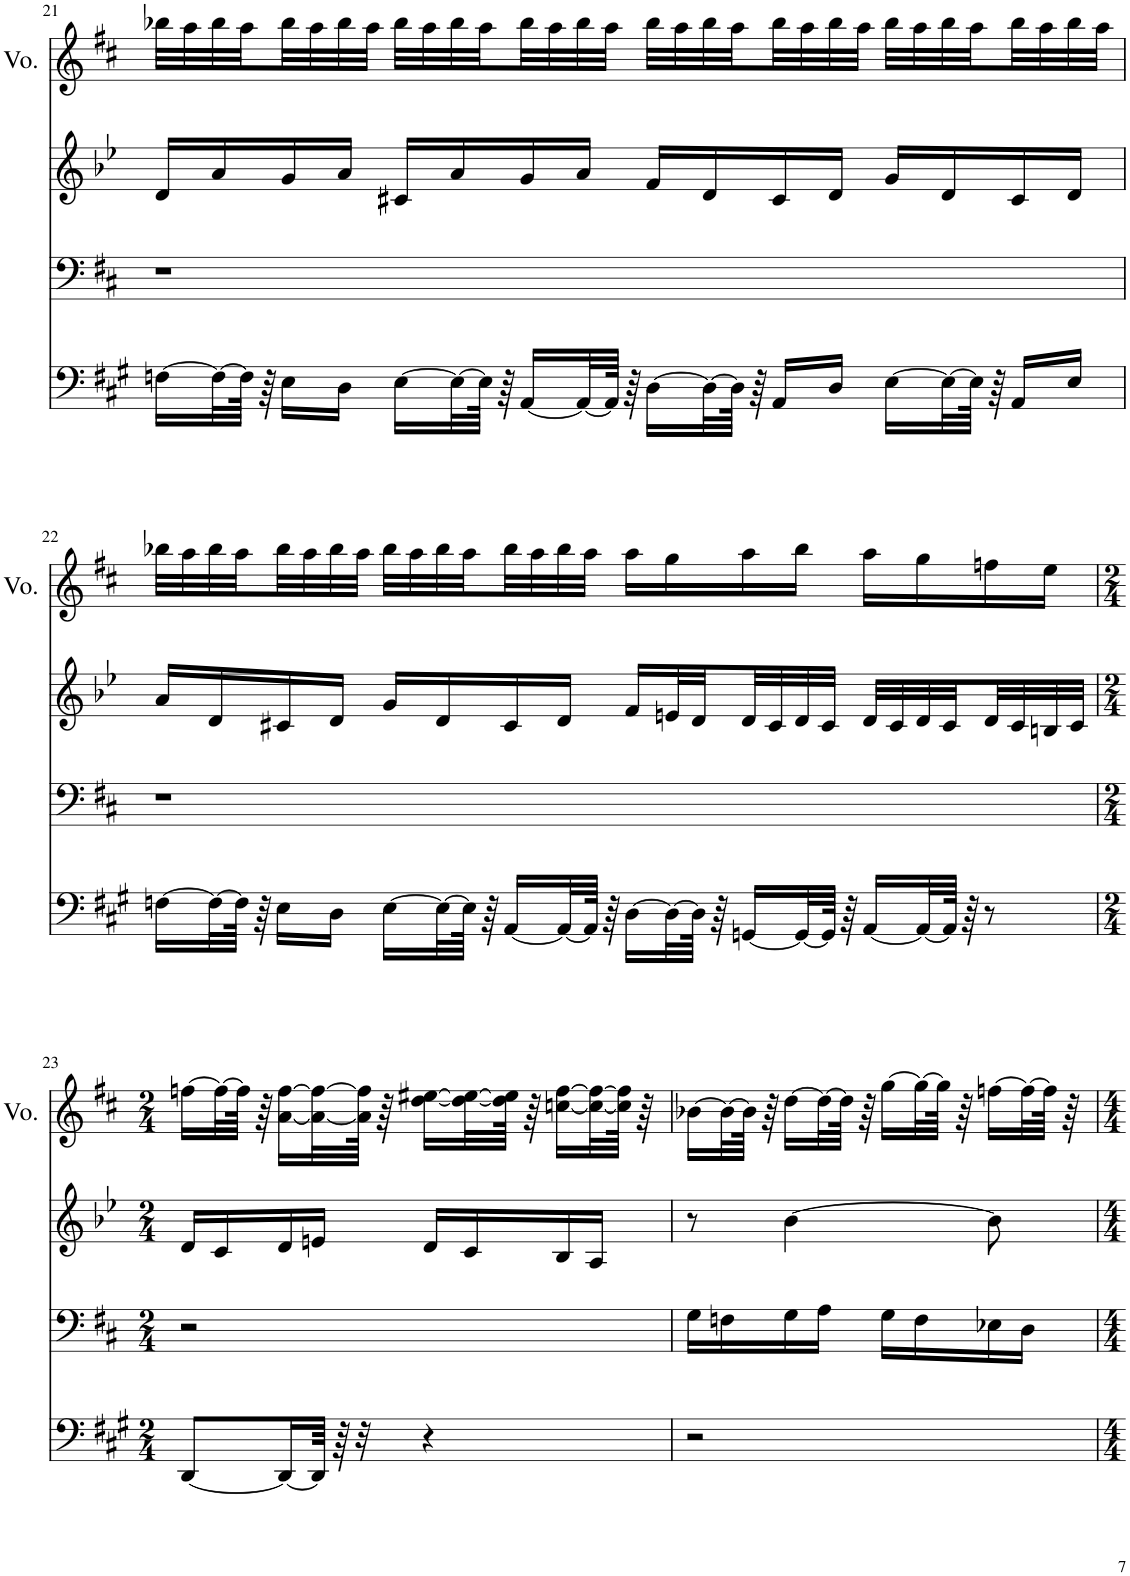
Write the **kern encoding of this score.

**kern	**kern	**kern	**kern
*part4	*part3	*part2	*part1
*staff4	*staff3	*staff2	*staff1
*I"Organ	*I"Organ	*I"Organ	*I"Voice
*	*	*	*I'Vo.
!!LO:PB:g=z
*clefF4	*clefF4	*clefG2	*clefG2
*Trd7c12	*	*	*
*k[f#c#g#]	*k[f#c#]	*k[b-e-]	*k[f#c#]
*M4/4	*M4/4	*M4/4	*M4/4
=21	=21	=21	=21
[16Fn\LL	1r	16d/LL	32bb-X\LLL
.	.	.	32aa\
32F\L_	.	16a/	32bb-\
64F\JJJk]	.	.	32aa\
64r	.	.	.
16E\LL	.	16g/	32bb-\
.	.	.	32aa\
16D\JJ	.	16a/JJ	32bb-\
.	.	.	32aa\JJJ
[16E\LL	.	16c#X/LL	32bb-\LLL
.	.	.	32aa\
32E\L_	.	16a/	32bb-\
64E\JJJk]	.	.	32aa\
64r	.	.	.
[16AA/LL	.	16g/	32bb-\
.	.	.	32aa\
32AA/L_	.	16a/JJ	32bb-\
64AA/JJJk]	.	.	32aa\JJJ
64r	.	.	.
[16D\LL	.	16f/LL	32bb-\LLL
.	.	.	32aa\
32D\L_	.	16d/	32bb-\
64D\JJJk]	.	.	32aa\
64r	.	.	.
16AA/LL	.	16c#/	32bb-\
.	.	.	32aa\
16D/JJ	.	16d/JJ	32bb-\
.	.	.	32aa\JJJ
[16E\LL	.	16g/LL	32bb-\LLL
.	.	.	32aa\
32E\L_	.	16d/	32bb-\
64E\JJJk]	.	.	32aa\
64r	.	.	.
16AA/LL	.	16c#/	32bb-\
.	.	.	32aa\
16E/JJ	.	16d/JJ	32bb-\
.	.	.	32aa\JJJ
!!LO:LB:g=z
=22	=22	=22	=22
[16Fn\LL	1r	16a/LL	32bb-X\LLL
.	.	.	32aa\
32F\L_	.	16d/	32bb-\
64F\JJJk]	.	.	32aa\
64r	.	.	.
16E\LL	.	16c#X/	32bb-\
.	.	.	32aa\
16D\JJ	.	16d/JJ	32bb-\
.	.	.	32aa\JJJ
[16E\LL	.	16g/LL	32bb-\LLL
.	.	.	32aa\
32E\L_	.	16d/	32bb-\
64E\JJJk]	.	.	32aa\
64r	.	.	.
[16AA/LL	.	16c#/	32bb-\
.	.	.	32aa\
32AA/L_	.	16d/JJ	32bb-\
64AA/JJJk]	.	.	32aa\JJJ
64r	.	.	.
[16D\LL	.	16f/LL	16aa\LL
32D\L_	.	32en/L	16gg\
64D\JJJk]	.	32d/	.
64r	.	.	.
[16GGn/LL	.	32d/	16aa\
.	.	32c#/	.
32GG/L_	.	32d/	16bb-\JJ
64GG/JJJk]	.	32c#/JJJ	.
64r	.	.	.
[16AA/LL	.	32d/LLL	16aa\LL
.	.	32c#/	.
32AA/L_	.	32d/	16gg\
64AA/JJJk]	.	32c#/	.
64r	.	.	.
8r	.	32d/	16ffn\
.	.	32c#/	.
.	.	32Bn/	16ee\JJ
.	.	32c#/JJJ	.
!!LO:LB:g=z
=23	=23	=23	=23
*M2/4	*M2/4	*M2/4	*M2/4
[8DD/L	2r	16d/LL	[16ffn\LL
.	.	16c/	32ff\L_
.	.	.	64ff\JJJk]
.	.	.	64r
16DD/L_	.	16d/	[16a\ [16ff\LL
64DD/JJkk]	.	16en/JJ	32a\_ 32ff\_L
64r	.	.	.
32r	.	.	64a\] 64ff\]JJJk
.	.	.	64r
4r	.	16d/LL	[16dd\ [16ee#X\LL
.	.	16c/	32dd\_ 32ee#\_L
.	.	.	64dd\] 64ee#\]JJJk
.	.	.	64r
.	.	16B-/	[16ccn\ [16ff\LL
.	.	16A/JJ	32cc\_ 32ff\_L
.	.	.	64cc\] 64ff\]JJJk
.	.	.	64r
=24	=24	=24	=24
2r	16G\LL	8r	[16b-X\LL
.	16Fn\	.	32b-\L_
.	.	.	64b-\JJJk]
.	.	.	64r
.	16G\	[4b-\	[16dd\LL
.	16A\JJ	.	32dd\L_
.	.	.	64dd\JJJk]
.	.	.	64r
.	16G\LL	.	[16gg\LL
.	16F\	.	32gg\L_
.	.	.	64gg\JJJk]
.	.	.	64r
.	16E-X\	8b-\]	[16ffn\LL
.	16D\JJ	.	32ff\L_
.	.	.	64ff\JJJk]
.	.	.	64r
=	=	=	=
*-	*-	*-	*-
